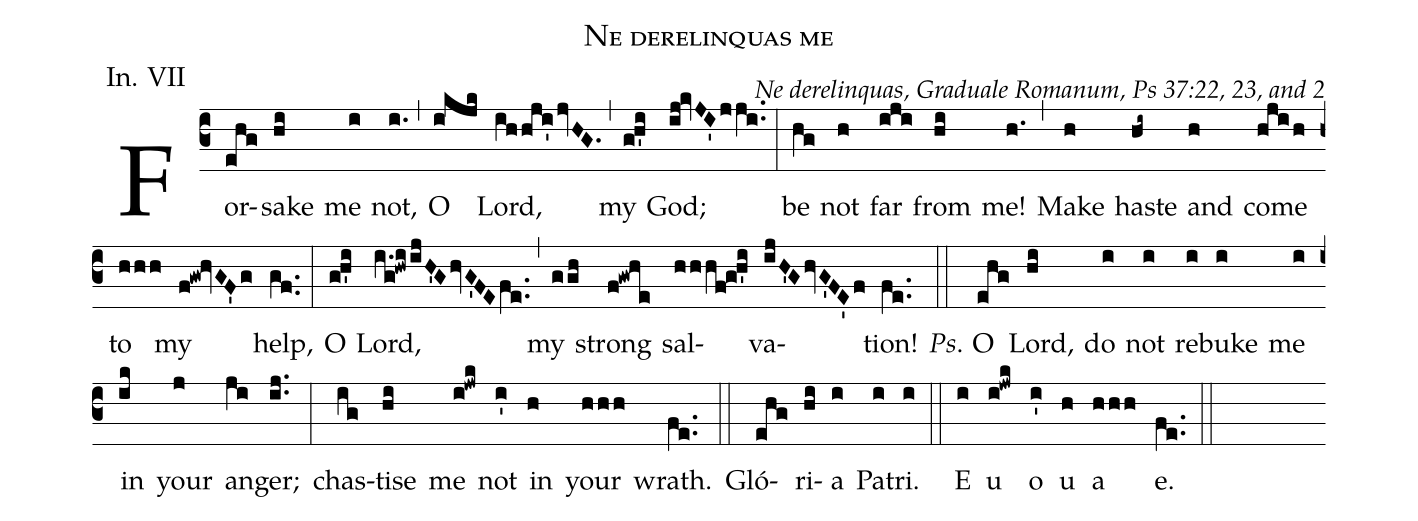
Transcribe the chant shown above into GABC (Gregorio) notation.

name: Ne derelinquas me;
office-part: Introitus;
mode: 7;
commentary: Ne derelinquas, Graduale Romanum, Ps 37:22, 23, and 2;
annotation: In. VII;
%%
(c3)For(ehg)sake(hi) me(i) not,(i.) (,) O(i!kjk) Lord,(ihhji'jvHG.) (,) my(gh'i) God;(ij!kvJI'jji..) (:)
be(hg) not(h) far(iji) from(hi) me!(h.) (,)
Make(h) haste(hi~) and(h) come(hjih) to(hhh) my(f!gw!hvGF'g) help,(gf..) (:)
O(gh'i) Lord,(i.g!hwiijH'GhvG'FEfe..) (,) my(ggh) strong(f!gwhe) sal(hhhf!gh'i)va(ijH'GhvG'FE'f)tion!(fe..) (::) <i>Ps</i>. O(ehg) Lord,(hi) do(i) not(i) re(i)buke(i) me(i) in(ik) your(j) an(ji)ger;(ij..) (:) chas(ig)tise(hi) me(i!jwk) not(i') in(h) your(hhh) wrath.(fe..) (::)

Gló(ehg)ri(hi)a(i) Pa(i)tri.(i) (::) E(i) u(i!jwk) o(i') u(h) a(hhh) e.(fe..) (::)
